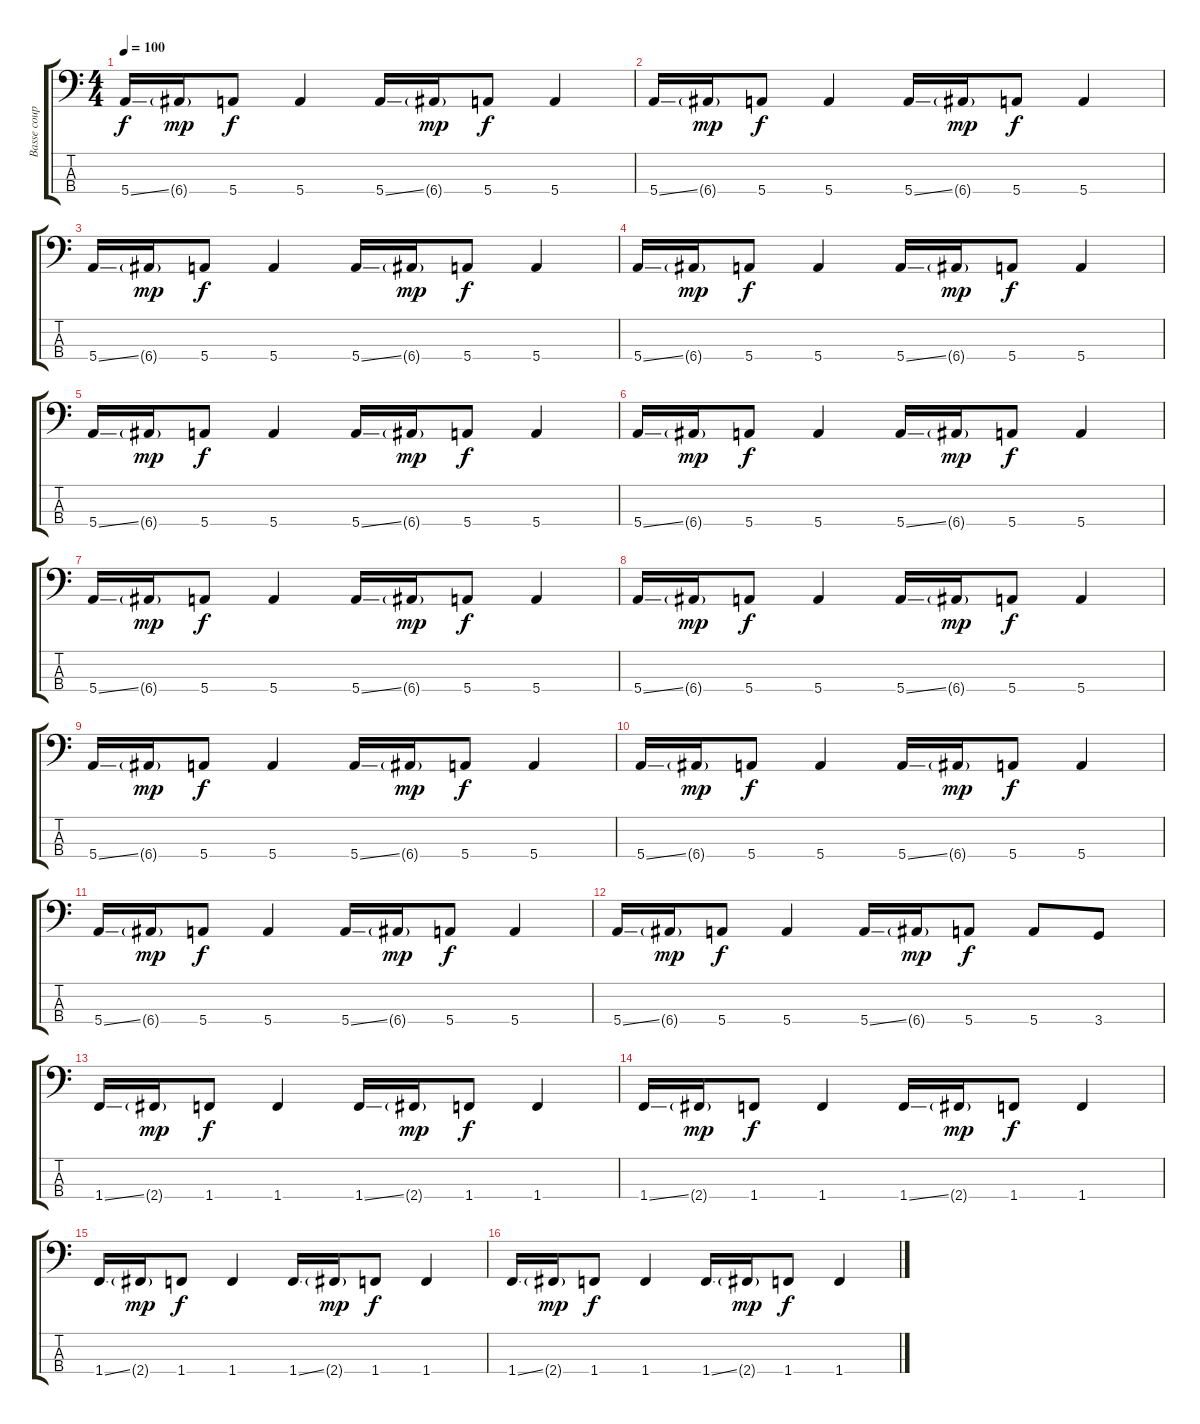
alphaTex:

\track ("Basse couplet" "Basse coup") {instrument synthbass2}
\staff {score tabs}
\tuning (G2 D2 A1 E1) {hide}
\ts (4 4)
\tempo 100
\clef f4
\ks c
5.4{ss}.16{dy f instrument synthbass2} 6.4{g}.16{dy mp} 5.4.8{dy f} 5.4.4 5.4{ss}.16 6.4{g}.16{dy mp} 5.4.8{dy f} 5.4.4 |
5.4{ss}.16 6.4{g}.16{dy mp} 5.4.8{dy f} 5.4.4 5.4{ss}.16 6.4{g}.16{dy mp} 5.4.8{dy f} 5.4.4 |
5.4{ss}.16 6.4{g}.16{dy mp} 5.4.8{dy f} 5.4.4 5.4{ss}.16 6.4{g}.16{dy mp} 5.4.8{dy f} 5.4.4 |
5.4{ss}.16 6.4{g}.16{dy mp} 5.4.8{dy f} 5.4.4 5.4{ss}.16 6.4{g}.16{dy mp} 5.4.8{dy f} 5.4.4 |
5.4{ss}.16 6.4{g}.16{dy mp} 5.4.8{dy f} 5.4.4 5.4{ss}.16 6.4{g}.16{dy mp} 5.4.8{dy f} 5.4.4 |
5.4{ss}.16 6.4{g}.16{dy mp} 5.4.8{dy f} 5.4.4 5.4{ss}.16 6.4{g}.16{dy mp} 5.4.8{dy f} 5.4.4 |
5.4{ss}.16 6.4{g}.16{dy mp} 5.4.8{dy f} 5.4.4 5.4{ss}.16 6.4{g}.16{dy mp} 5.4.8{dy f} 5.4.4 |
5.4{ss}.16 6.4{g}.16{dy mp} 5.4.8{dy f} 5.4.4 5.4{ss}.16 6.4{g}.16{dy mp} 5.4.8{dy f} 5.4.4 |
5.4{ss}.16 6.4{g}.16{dy mp} 5.4.8{dy f} 5.4.4 5.4{ss}.16 6.4{g}.16{dy mp} 5.4.8{dy f} 5.4.4 |
5.4{ss}.16 6.4{g}.16{dy mp} 5.4.8{dy f} 5.4.4 5.4{ss}.16 6.4{g}.16{dy mp} 5.4.8{dy f} 5.4.4 |
5.4{ss}.16 6.4{g}.16{dy mp} 5.4.8{dy f} 5.4.4 5.4{ss}.16 6.4{g}.16{dy mp} 5.4.8{dy f} 5.4.4 |
5.4{ss}.16 6.4{g}.16{dy mp} 5.4.8{dy f} 5.4.4 5.4{ss}.16 6.4{g}.16{dy mp} 5.4.8{dy f} 5.4.8 3.4.8 |
1.4{ss}.16 2.4{g}.16{dy mp} 1.4.8{dy f} 1.4.4 1.4{ss}.16 2.4{g}.16{dy mp} 1.4.8{dy f} 1.4.4 |
1.4{ss}.16 2.4{g}.16{dy mp} 1.4.8{dy f} 1.4.4 1.4{ss}.16 2.4{g}.16{dy mp} 1.4.8{dy f} 1.4.4 |
1.4{ss}.16 2.4{g}.16{dy mp} 1.4.8{dy f} 1.4.4 1.4{ss}.16 2.4{g}.16{dy mp} 1.4.8{dy f} 1.4.4 |
1.4{ss}.16 2.4{g}.16{dy mp} 1.4.8{dy f} 1.4.4 1.4{ss}.16 2.4{g}.16{dy mp} 1.4.8{dy f} 1.4.4
